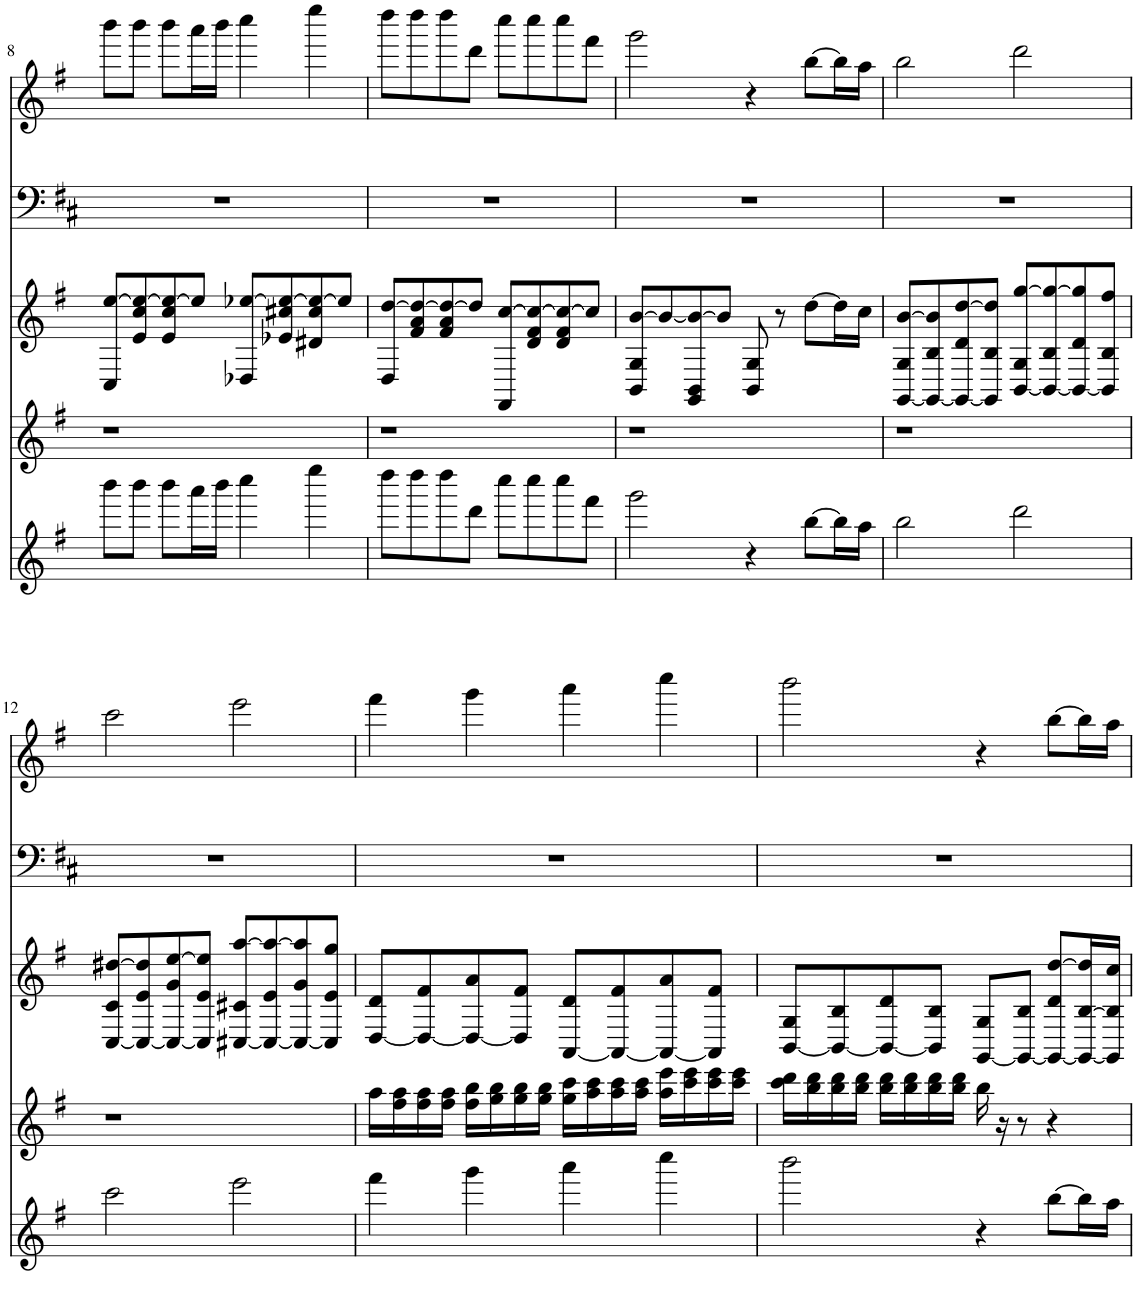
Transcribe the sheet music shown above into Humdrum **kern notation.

**kern	**kern	**kern	**kern	**kern
*part5	*part4	*part3	*part2	*part1
*staff5	*staff4	*staff3	*staff2	*staff1
*I"Lead Support	*I"Wacky Sound	*I"Backup/Bass	*I"Intro	*I"Lead
!!LO:PB:g=z
*clefG2	*clefG2	*clefG2	*clefF4	*clefG2
*k[f#]	*k[f#]	*k[f#]	*k[f#c#]	*k[f#]
*M4/4	*M4/4	*M4/4	*M4/4	*M4/4
=8	=8	=8	=8	=8
8bbb\L	1r	8C/ [8ee/L	1r	8bbb\L
8bbb\J	.	8e/ 8cc/ 8ee/_	.	8bbb\J
8bbb\L	.	8e/ 8cc/ 8ee/_	.	8bbb\L
16aaa\L	.	8ee/J]	.	16aaa\L
16bbb\JJ	.	.	.	16bbb\JJ
4cccc\	.	8D-X/ [8ee-X/L	.	4cccc\
.	.	8e-X/ 8cc#X/ 8ee-/_	.	.
4eeee\	.	8d#X/ 8cc#/ 8ee-/_	.	4eeee\
.	.	8ee-/J]	.	.
=9	=9	=9	=9	=9
8dddd\L	1r	8D/ [8dd/L	1r	8dddd\L
8dddd\	.	8f#/ 8a/ 8dd/_	.	8dddd\
8dddd\	.	8f#/ 8a/ 8dd/_	.	8dddd\
8ddd\J	.	8dd/J]	.	8ddd\J
8cccc\L	.	8FF#/ [8cc/L	.	8cccc\L
8cccc\	.	8d/ 8f#/ 8cc/_	.	8cccc\
8cccc\	.	8d/ 8f#/ 8cc/_	.	8cccc\
8fff#\J	.	8cc/J]	.	8fff#\J
=10	=10	=10	=10	=10
2ggg\	1r	8BB/ 8G/ [8b/L	1r	2ggg\
.	.	8b/_	.	.
.	.	8GG/ 8BB/ 8b/_	.	.
.	.	8b/J]	.	.
4r	.	8BB/ 8G/	.	4r
.	.	8r	.	.
[8bb\L	.	[8dd\L	.	[8bb\L
16bb\L]	.	16dd\L]	.	16bb\L]
16aa\JJ	.	16cc\JJ	.	16aa\JJ
=11	=11	=11	=11	=11
2bb\	1r	[8GG/ 8G/ [8b/L	1r	2bb\
.	.	8GG/_ 8B/ 8b/]	.	.
.	.	8GG/_ 8d/ [8dd/	.	.
.	.	8GG/] 8B/ 8dd/]J	.	.
2ddd\	.	[8BB/ 8G/ [8gg/L	.	2ddd\
.	.	8BB/_ 8B/ 8gg/_	.	.
.	.	8BB/_ 8d/ 8gg/]	.	.
.	.	8BB/] 8B/ 8ff#/J	.	.
!!LO:LB:g=z
=12	=12	=12	=12	=12
2ccc\	1r	[8C/ 8c/ [8dd#X/L	1r	2ccc\
.	.	8C/_ 8e/ 8dd#/]	.	.
.	.	8C/_ 8g/ [8ee/	.	.
.	.	8C/] 8e/ 8ee/]J	.	.
2eee\	.	[8C#X/ 8c#X/ [8aa/L	.	2eee\
.	.	8C#/_ 8e/ 8aa/_	.	.
.	.	8C#/_ 8g/ 8aa/]	.	.
.	.	8C#/] 8e/ 8gg/J	.	.
=13	=13	=13	=13	=13
4fff#\	16aa\LL	[8D/ 8d/L	1r	4fff#\
.	16ff#\ 16aa\	.	.	.
.	16ff#\ 16aa\	8D/_ 8f#/	.	.
.	16ff#\ 16aa\JJ	.	.	.
4ggg\	16ff#\ 16bb\LL	8D/_ 8a/	.	4ggg\
.	16gg\ 16bb\	.	.	.
.	16gg\ 16bb\	8D/] 8f#/J	.	.
.	16gg\ 16bb\JJ	.	.	.
4aaa\	16gg\ 16ccc\LL	[8AA/ 8d/L	.	4aaa\
.	16aa\ 16ccc\	.	.	.
.	16aa\ 16ccc\	8AA/_ 8f#/	.	.
.	16aa\ 16ccc\JJ	.	.	.
4cccc\	16aa\ 16eee\LL	8AA/_ 8a/	.	4cccc\
.	16ccc\ 16eee\	.	.	.
.	16ccc\ 16eee\	8AA/] 8f#/J	.	.
.	16ccc\ 16eee\JJ	.	.	.
=14	=14	=14	=14	=14
2bbb\	16ccc\ 16ddd\LL	[8BB/ 8G/L	1r	2bbb\
.	16bb\ 16ddd\	.	.	.
.	16bb\ 16ddd\	8BB/_ 8B/	.	.
.	16bb\ 16ddd\JJ	.	.	.
.	16bb\ 16ddd\LL	8BB/_ 8d/	.	.
.	16bb\ 16ddd\	.	.	.
.	16bb\ 16ddd\	8BB/] 8B/J	.	.
.	16bb\ 16ddd\JJ	.	.	.
4r	16bb\	[8GG/ 8G/L	.	4r
.	16r	.	.	.
.	8r	8GG/_ 8B/J	.	.
[8bb\L	4r	8GG/_ 8d/ [8dd/L	.	[8bb\L
16bb\L]	.	16GG/_ [16B/ 16dd/]L	.	16bb\L]
16aa\JJ	.	16GG/] 16B/] 16cc/JJ	.	16aa\JJ
=	=	=	=	=
*-	*-	*-	*-	*-
